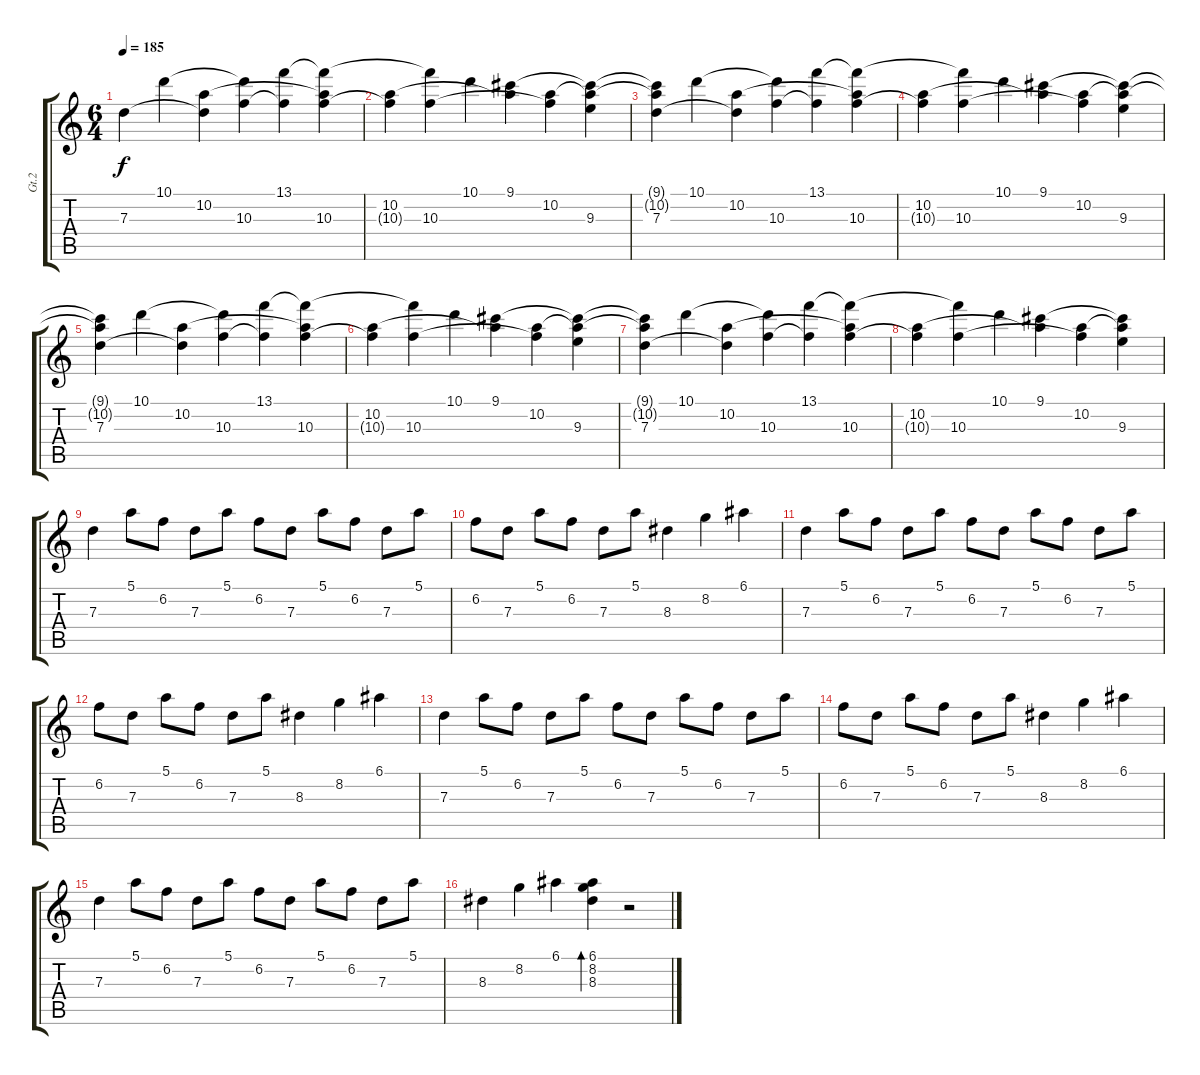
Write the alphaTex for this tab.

\track ("Gt.2" "Gt.2") {instrument electricguitarclean}
\staff {score tabs}
\tuning (E4 B3 G3 D3 A2 E2) {hide}
\ts (6 4)
\tempo 185
\clef g2
\ks c
7.3.4{dy f volume 11 balance 4 instrument electricguitarclean} 10.1.4 (10.2 7.3{t}).4 (10.1{t} 10.3).4 (13.1 10.3{t}).4 (13.1{t} 10.2{t} 10.3).4 |
(10.2 10.3{t}).4 (13.1{t} 10.3).4 10.1.4 (9.1 10.2{t}).4 (10.2 10.3{t}).4 (9.1{t} 10.2{t} 9.3).4 |
(9.1{t} 10.2{t} 7.3).4 10.1.4 (10.2 7.3{t}).4 (10.1{t} 10.3).4 (13.1 10.3{t}).4 (13.1{t} 10.2{t} 10.3).4 |
(10.2 10.3{t}).4 (13.1{t} 10.3).4 10.1.4 (9.1 10.2{t}).4 (10.2 10.3{t}).4 (9.1{t} 10.2{t} 9.3).4 |
(9.1{t} 10.2{t} 7.3).4 10.1.4 (10.2 7.3{t}).4 (10.1{t} 10.3).4 (13.1 10.3{t}).4 (13.1{t} 10.2{t} 10.3).4 |
(10.2 10.3{t}).4 (13.1{t} 10.3).4 10.1.4 (9.1 10.2{t}).4 (10.2 10.3{t}).4 (9.1{t} 10.2{t} 9.3).4 |
(9.1{t} 10.2{t} 7.3).4 10.1.4 (10.2 7.3{t}).4 (10.1{t} 10.3).4 (13.1 10.3{t}).4 (13.1{t} 10.2{t} 10.3).4 |
(10.2 10.3{t}).4 (13.1{t} 10.3).4 10.1.4 (9.1 10.2{t}).4 (10.2 10.3{t}).4 (9.1{t} 10.2{t} 9.3).4 |
7.3.4 5.1.8 6.2.8 7.3.8 5.1.8 6.2.8 7.3.8 5.1.8 6.2.8 7.3.8 5.1.8 |
6.2.8 7.3.8 5.1.8 6.2.8 7.3.8 5.1.8 8.3.4 8.2.4 6.1.4 |
7.3.4 5.1.8 6.2.8 7.3.8 5.1.8 6.2.8 7.3.8 5.1.8 6.2.8 7.3.8 5.1.8 |
6.2.8 7.3.8 5.1.8 6.2.8 7.3.8 5.1.8 8.3.4 8.2.4 6.1.4 |
7.3.4 5.1.8 6.2.8 7.3.8 5.1.8 6.2.8 7.3.8 5.1.8 6.2.8 7.3.8 5.1.8 |
6.2.8 7.3.8 5.1.8 6.2.8 7.3.8 5.1.8 8.3.4 8.2.4 6.1.4 |
7.3.4 5.1.8 6.2.8 7.3.8 5.1.8 6.2.8 7.3.8 5.1.8 6.2.8 7.3.8 5.1.8 |
8.3.4 8.2.4 6.1.4 (6.1 8.2 8.3).4{bd 120} r.2
